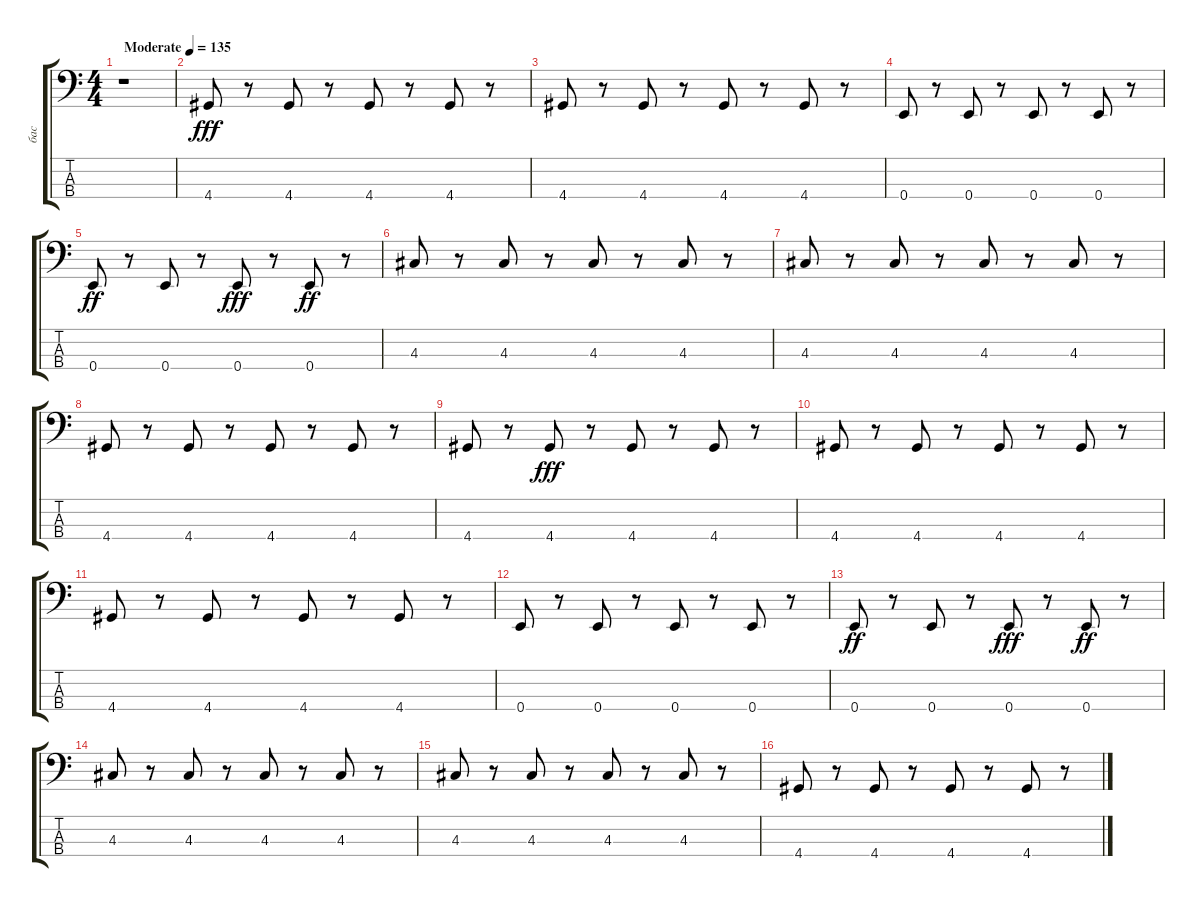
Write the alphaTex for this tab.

\track ("бас" "бас") {instrument electricbassfinger}
\staff {score tabs}
\tuning (G2 D2 A1 E1) {hide}
\ts (4 4)
\tempo (135 "Moderate")
\clef f4
\ks c
r.1{dy fff instrument electricbassfinger} |
4.4.8 r.8 4.4.8 r.8 4.4.8 r.8 4.4.8 r.8 |
4.4.8 r.8 4.4.8 r.8 4.4.8 r.8 4.4.8 r.8 |
0.4.8 r.8 0.4.8 r.8 0.4.8 r.8 0.4.8 r.8 |
0.4.8{dy ff} r.8 0.4.8 r.8 0.4.8{dy fff} r.8 0.4.8{dy ff} r.8 |
4.3.8 r.8 4.3.8 r.8 4.3.8 r.8 4.3.8 r.8 |
4.3.8 r.8 4.3.8 r.8 4.3.8 r.8 4.3.8 r.8 |
4.4.8 r.8 4.4.8 r.8 4.4.8 r.8 4.4.8 r.8 |
4.4.8 r.8 4.4.8{dy fff} r.8 4.4.8 r.8 4.4.8 r.8 |
4.4.8 r.8 4.4.8 r.8 4.4.8 r.8 4.4.8 r.8 |
4.4.8 r.8 4.4.8 r.8 4.4.8 r.8 4.4.8 r.8 |
0.4.8 r.8 0.4.8 r.8 0.4.8 r.8 0.4.8 r.8 |
0.4.8{dy ff} r.8 0.4.8 r.8 0.4.8{dy fff} r.8 0.4.8{dy ff} r.8 |
4.3.8 r.8 4.3.8 r.8 4.3.8 r.8 4.3.8 r.8 |
4.3.8 r.8 4.3.8 r.8 4.3.8 r.8 4.3.8 r.8 |
4.4.8 r.8 4.4.8 r.8 4.4.8 r.8 4.4.8 r.8
